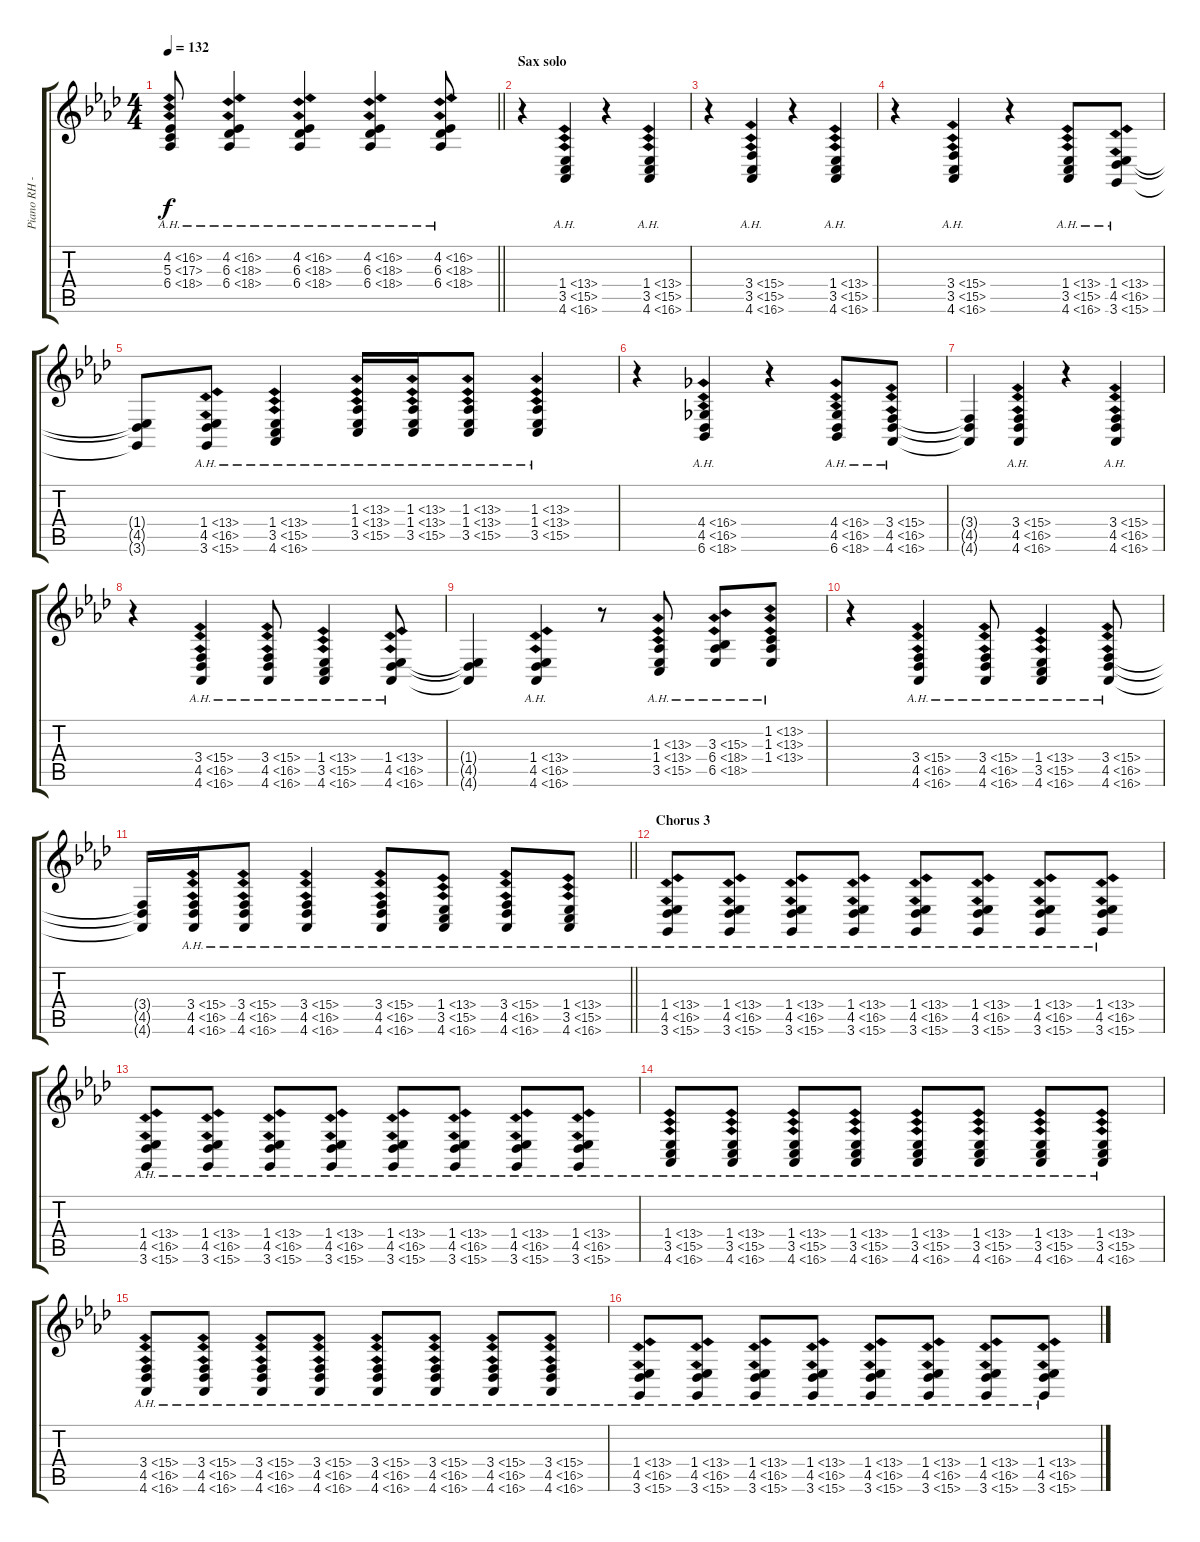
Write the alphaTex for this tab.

\track ("Piano RH - Elton John" "Piano RH -") {instrument acousticgrandpiano}
\staff {score tabs}
\tuning (E4 B3 G3 D3 A2 E2) {hide}
\ts (4 4)
\tempo 132
\clef g2
\barLineRight lightlight
\ks ab
(4.2{ah 12} 5.3{ah 12} 6.4{ah 12}).8{dy f} (4.2{ah 12} 6.3{ah 12} 6.4{ah 12}).4 (4.2{ah 12} 6.3{ah 12} 6.4{ah 12}).4 (4.2{ah 12} 6.3{ah 12} 6.4{ah 12}).4 (4.2{ah 12} 6.3{ah 12} 6.4{ah 12}).8 |
\section ("" "Sax solo")
r.4 (1.4{ah 12} 3.5{ah 12} 4.6{ah 12}).4 r.4 (1.4{ah 12} 3.5{ah 12} 4.6{ah 12}).4 |
r.4 (3.4{ah 12} 3.5{ah 12} 4.6{ah 12}).4 r.4 (1.4{ah 12} 3.5{ah 12} 4.6{ah 12}).4 |
r.4 (3.4{ah 12} 3.5{ah 12} 4.6{ah 12}).4 r.4 (1.4{ah 12} 3.5{ah 12} 4.6{ah 12}).8 (1.4{ah 12} 4.5{ah 12} 3.6{ah 12}).8 |
(1.4{t} 4.5{t} 3.6{t}).8 (1.4{ah 12} 4.5{ah 12} 3.6{ah 12}).8 (1.4{ah 12} 3.5{ah 12} 4.6{ah 12}).4 (1.3{ah 12} 1.4{ah 12} 3.5{ah 12}).16 (1.3{ah 12} 1.4{ah 12} 3.5{ah 12}).16 (1.3{ah 12} 1.4{ah 12} 3.5{ah 12}).8 (1.3{ah 12} 1.4{ah 12} 3.5{ah 12}).4 |
r.4 (4.4{ah 12} 4.5{ah 12} 6.6{ah 12}).4 r.4 (4.4{ah 12} 4.5{ah 12} 6.6{ah 12}).8 (3.4{ah 12} 4.5{ah 12} 4.6{ah 12}).8 |
(3.4{t} 4.5{t} 4.6{t}).4 (3.4{ah 12} 4.5{ah 12} 4.6{ah 12}).4 r.4 (3.4{ah 12} 4.5{ah 12} 4.6{ah 12}).4 |
r.4 (3.4{ah 12} 4.5{ah 12} 4.6{ah 12}).4 (3.4{ah 12} 4.5{ah 12} 4.6{ah 12}).8 (1.4{ah 12} 3.5{ah 12} 4.6{ah 12}).4 (1.4{ah 12} 4.5{ah 12} 4.6{ah 12}).8 |
(1.4{t} 4.5{t} 4.6{t}).4 (1.4{ah 12} 4.5{ah 12} 4.6{ah 12}).4 r.8 (1.3{ah 12} 1.4{ah 12} 3.5{ah 12}).8 (3.3{ah 12} 6.4{ah 12} 6.5{ah 12}).8 (1.2{ah 12} 1.3{ah 12} 1.4{ah 12}).8 |
r.4 (3.4{ah 12} 4.5{ah 12} 4.6{ah 12}).4 (3.4{ah 12} 4.5{ah 12} 4.6{ah 12}).8 (1.4{ah 12} 3.5{ah 12} 4.6{ah 12}).4 (3.4{ah 12} 4.5{ah 12} 4.6{ah 12}).8 |
\barLineRight lightlight
(3.4{t} 4.5{t} 4.6{t}).16 (3.4{ah 12} 4.5{ah 12} 4.6{ah 12}).16 (3.4{ah 12} 4.5{ah 12} 4.6{ah 12}).8 (3.4{ah 12} 4.5{ah 12} 4.6{ah 12}).4 (3.4{ah 12} 4.5{ah 12} 4.6{ah 12}).8 (1.4{ah 12} 3.5{ah 12} 4.6{ah 12}).8 (3.4{ah 12} 4.5{ah 12} 4.6{ah 12}).8 (1.4{ah 12} 3.5{ah 12} 4.6{ah 12}).8 |
\section ("" "Chorus 3")
(1.4{ah 12} 4.5{ah 12} 3.6{ah 12}).8 (1.4{ah 12} 4.5{ah 12} 3.6{ah 12}).8 (1.4{ah 12} 4.5{ah 12} 3.6{ah 12}).8 (1.4{ah 12} 4.5{ah 12} 3.6{ah 12}).8 (1.4{ah 12} 4.5{ah 12} 3.6{ah 12}).8 (1.4{ah 12} 4.5{ah 12} 3.6{ah 12}).8 (1.4{ah 12} 4.5{ah 12} 3.6{ah 12}).8 (1.4{ah 12} 4.5{ah 12} 3.6{ah 12}).8 |
(1.4{ah 12} 4.5{ah 12} 3.6{ah 12}).8 (1.4{ah 12} 4.5{ah 12} 3.6{ah 12}).8 (1.4{ah 12} 4.5{ah 12} 3.6{ah 12}).8 (1.4{ah 12} 4.5{ah 12} 3.6{ah 12}).8 (1.4{ah 12} 4.5{ah 12} 3.6{ah 12}).8 (1.4{ah 12} 4.5{ah 12} 3.6{ah 12}).8 (1.4{ah 12} 4.5{ah 12} 3.6{ah 12}).8 (1.4{ah 12} 4.5{ah 12} 3.6{ah 12}).8 |
(1.4{ah 12} 3.5{ah 12} 4.6{ah 12}).8 (1.4{ah 12} 3.5{ah 12} 4.6{ah 12}).8 (1.4{ah 12} 3.5{ah 12} 4.6{ah 12}).8 (1.4{ah 12} 3.5{ah 12} 4.6{ah 12}).8 (1.4{ah 12} 3.5{ah 12} 4.6{ah 12}).8 (1.4{ah 12} 3.5{ah 12} 4.6{ah 12}).8 (1.4{ah 12} 3.5{ah 12} 4.6{ah 12}).8 (1.4{ah 12} 3.5{ah 12} 4.6{ah 12}).8 |
(3.4{ah 12} 4.5{ah 12} 4.6{ah 12}).8 (3.4{ah 12} 4.5{ah 12} 4.6{ah 12}).8 (3.4{ah 12} 4.5{ah 12} 4.6{ah 12}).8 (3.4{ah 12} 4.5{ah 12} 4.6{ah 12}).8 (3.4{ah 12} 4.5{ah 12} 4.6{ah 12}).8 (3.4{ah 12} 4.5{ah 12} 4.6{ah 12}).8 (3.4{ah 12} 4.5{ah 12} 4.6{ah 12}).8 (3.4{ah 12} 4.5{ah 12} 4.6{ah 12}).8 |
(1.4{ah 12} 4.5{ah 12} 3.6{ah 12}).8 (1.4{ah 12} 4.5{ah 12} 3.6{ah 12}).8 (1.4{ah 12} 4.5{ah 12} 3.6{ah 12}).8 (1.4{ah 12} 4.5{ah 12} 3.6{ah 12}).8 (1.4{ah 12} 4.5{ah 12} 3.6{ah 12}).8 (1.4{ah 12} 4.5{ah 12} 3.6{ah 12}).8 (1.4{ah 12} 4.5{ah 12} 3.6{ah 12}).8 (1.4{ah 12} 4.5{ah 12} 3.6{ah 12}).8
